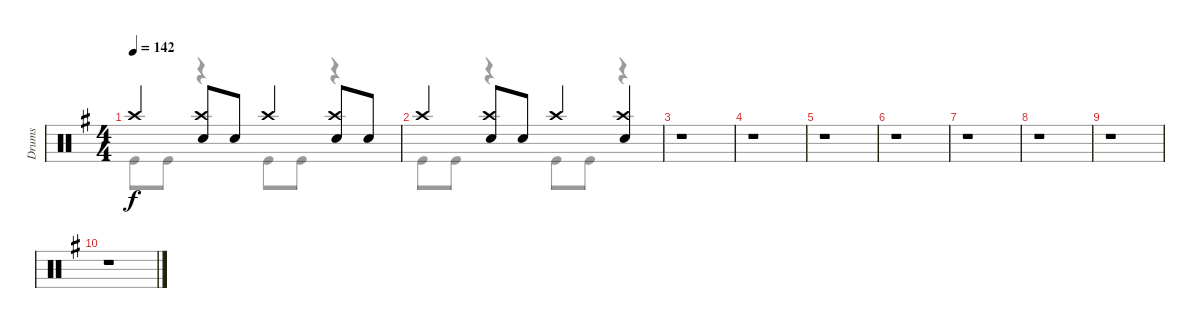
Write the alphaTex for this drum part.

\track ("Drums" "Drums") {instrument percussion}
\staff {score}
\articulation defaults
\voice
\ts (4 4)
\tempo 142
\clef neutral
\ks g "Crash high (hit)".4{dy f}
("Crash high (hit)" "Electric Snare (hit)").8 "Electric Snare (hit)".8 "Crash high (hit)".4 ("Crash high (hit)" "Electric Snare (hit)").8 "Electric Snare (hit)".8 |
"Crash high (hit)".4 ("Crash high (hit)" "Electric Snare (hit)").8 "Electric Snare (hit)".8 "Crash high (hit)".4 ("Crash high (hit)" "Electric Snare (hit)").4 |
r.1 |
r.1 |
r.1 |
r.1 |
r.1 |
r.1 |
r.1 |
r.1
\voice
\clef neutral
\ottava regular
\simile none
\ks g "Kick (hit)".8{dy f} "Kick (hit)".8
r.4 "Kick (hit)".8 "Kick (hit)".8 r.4 |
"Kick (hit)".8 "Kick (hit)".8 r.4 "Kick (hit)".8 "Kick (hit)".8 r.4 |
r.1 |
r.1 |
r.1 |
r.1 |
r.1 |
r.1 |
r.1 |
r.1
